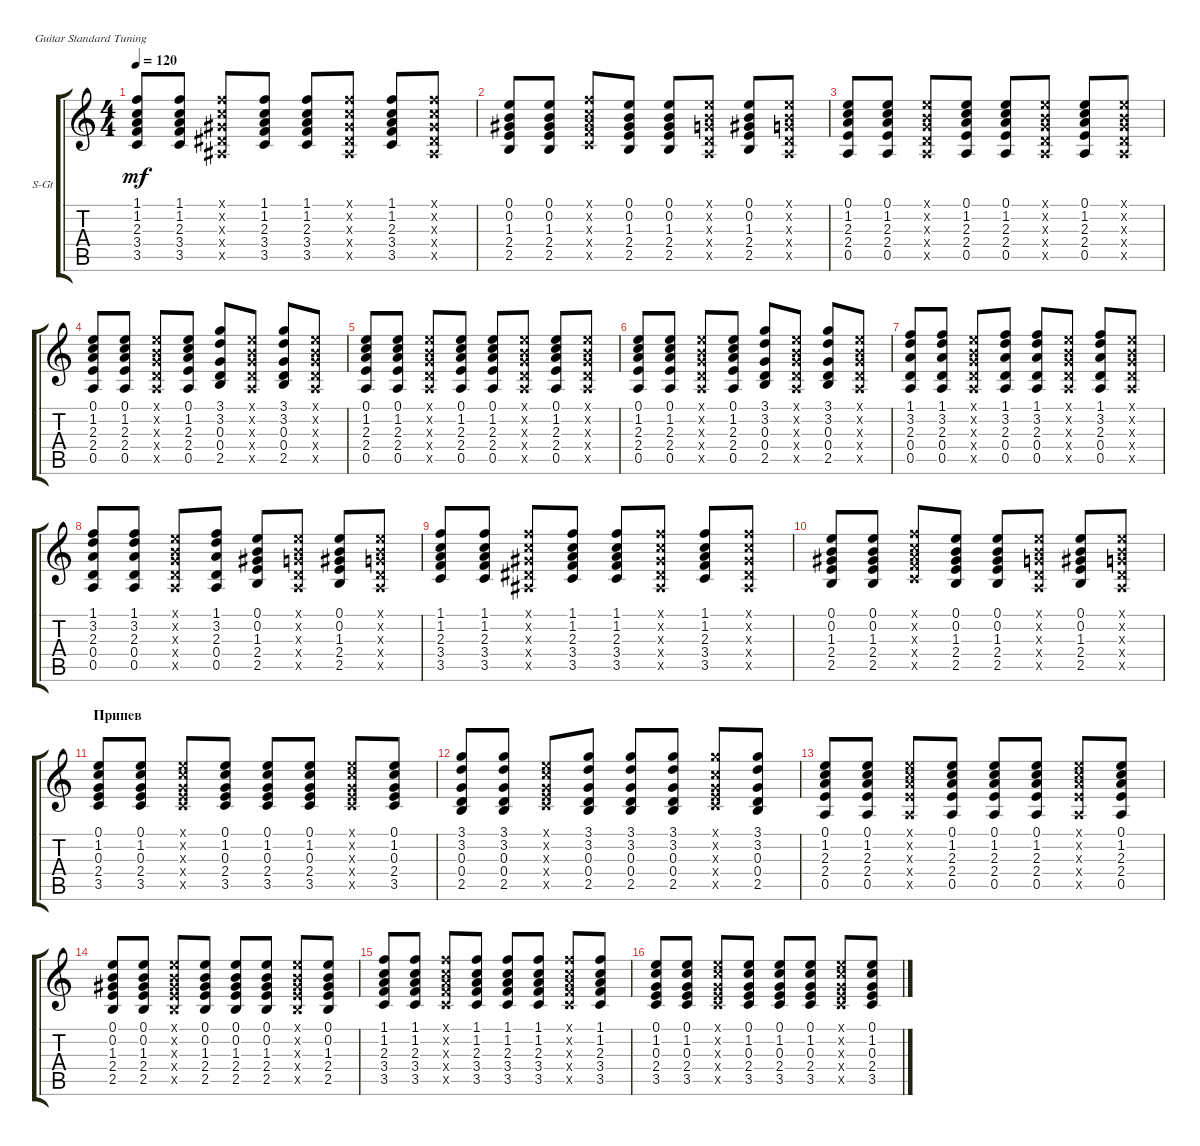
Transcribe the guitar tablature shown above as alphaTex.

\defaultSystemsLayout 4
\bracketExtendMode groupsimilarinstruments
\firstSystemTrackNameOrientation horizontal
\otherSystemsTrackNameOrientation horizontal
\track ("В. Бутусов (Ритм)" "S-Gt") {instrument acousticguitarsteel}
\staff {score tabs}
\tuning (E4 B3 G3 D3 A2 E2)
\ts (4 4)
\tempo 120
\clef g2
\ks c
(3.5 3.4 2.3 1.2 1.1).8{dy mf} (3.5 3.4 2.3 1.2 1.1).8 (1.5{x} 1.3{x} 1.4{x} 1.2{x} 1.1{x}).8 (3.5 3.4 2.3 1.2 1.1).8 (3.5 3.4 2.3 1.2 1.1).8 (1.5{x} 1.3{x} 1.4{x} 1.2{x} 1.1{x}).8 (3.5 3.4 2.3 1.2 1.1).8 (1.5{x} 1.3{x} 1.4{x} 1.2{x} 1.1{x}).8 |
(2.5 2.4 1.3 0.2 0.1).8 (2.5 2.4 1.3 0.2 0.1).8 (3.5{x} 3.4{x} 2.3{x} 1.2{x} 1.1{x}).8 (2.5 2.4 1.3 0.2 0.1).8 (2.5 2.4 1.3 0.2 0.1).8 (0.5{x} 0.3{x} 0.4{x} 0.2{x} 0.1{x}).8 (2.5 2.4 1.3 0.2 0.1).8 (0.5{x} 0.3{x} 0.4{x} 0.2{x} 0.1{x}).8 |
(0.5 2.4 2.3 1.2 0.1).8 (0.5 2.4 2.3 1.2 0.1).8 (0.5{x} 0.3{x} 0.4{x} 0.2{x} 0.1{x}).8 (0.5 2.4 2.3 1.2 0.1).8 (0.5 2.4 2.3 1.2 0.1).8 (0.5{x} 0.3{x} 0.4{x} 0.2{x} 0.1{x}).8 (0.5 2.4 2.3 1.2 0.1).8 (0.5{x} 0.3{x} 0.4{x} 0.2{x} 0.1{x}).8 |
(0.5 2.4 2.3 1.2 0.1).8 (0.5 2.4 2.3 1.2 0.1).8 (0.5{x} 0.3{x} 0.4{x} 0.2{x} 0.1{x}).8 (0.5 2.4 2.3 1.2 0.1).8 (2.5 0.4 0.3 3.2 3.1).8 (0.5{x} 0.3{x} 0.4{x} 0.2{x} 0.1{x}).8 (2.5 0.4 0.3 3.2 3.1).8 (0.5{x} 0.3{x} 0.4{x} 0.2{x} 0.1{x}).8 |
(0.5 2.4 2.3 1.2 0.1).8 (0.5 2.4 2.3 1.2 0.1).8 (0.5{x} 0.3{x} 0.4{x} 0.2{x} 0.1{x}).8 (0.5 2.4 2.3 1.2 0.1).8 (0.5 2.4 2.3 1.2 0.1).8 (0.5{x} 0.3{x} 0.4{x} 0.2{x} 0.1{x}).8 (0.5 2.4 2.3 1.2 0.1).8 (0.5{x} 0.3{x} 0.4{x} 0.2{x} 0.1{x}).8 |
(0.5 2.4 2.3 1.2 0.1).8 (0.5 2.4 2.3 1.2 0.1).8 (0.5{x} 0.3{x} 0.4{x} 0.2{x} 0.1{x}).8 (0.5 2.4 2.3 1.2 0.1).8 (2.5 0.4 0.3 3.2 3.1).8 (0.5{x} 0.3{x} 0.4{x} 0.2{x} 0.1{x}).8 (2.5 0.4 0.3 3.2 3.1).8 (0.5{x} 0.3{x} 0.4{x} 0.2{x} 0.1{x}).8 |
(0.5 0.4 2.3 3.2 1.1).8 (0.5 0.4 2.3 3.2 1.1).8 (0.5{x} 0.3{x} 0.4{x} 0.2{x} 0.1{x}).8 (0.5 0.4 2.3 3.2 1.1).8 (0.5 0.4 2.3 3.2 1.1).8 (0.5{x} 0.3{x} 0.4{x} 0.2{x} 0.1{x}).8 (0.5 0.4 2.3 3.2 1.1).8 (0.5{x} 0.3{x} 0.4{x} 0.2{x} 0.1{x}).8 |
(0.5 0.4 2.3 3.2 1.1).8 (0.5 0.4 2.3 3.2 1.1).8 (0.5{x} 0.3{x} 0.4{x} 0.2{x} 0.1{x}).8 (0.5 0.4 2.3 3.2 1.1).8 (2.5 2.4 1.3 0.2 0.1).8 (0.5{x} 0.3{x} 0.4{x} 0.2{x} 0.1{x}).8 (2.5 2.4 1.3 0.2 0.1).8 (0.5{x} 0.3{x} 0.4{x} 0.2{x} 0.1{x}).8 |
(3.5 3.4 2.3 1.2 1.1).8 (3.5 3.4 2.3 1.2 1.1).8 (1.5{x} 1.3{x} 1.4{x} 1.2{x} 1.1{x}).8 (3.5 3.4 2.3 1.2 1.1).8 (3.5 3.4 2.3 1.2 1.1).8 (1.5{x} 1.3{x} 1.4{x} 1.2{x} 1.1{x}).8 (3.5 3.4 2.3 1.2 1.1).8 (1.5{x} 1.3{x} 1.4{x} 1.2{x} 1.1{x}).8 |
(2.5 2.4 1.3 0.2 0.1).8 (2.5 2.4 1.3 0.2 0.1).8 (3.5{x} 3.4{x} 2.3{x} 1.2{x} 1.1{x}).8 (2.5 2.4 1.3 0.2 0.1).8 (2.5 2.4 1.3 0.2 0.1).8 (0.5{x} 0.3{x} 0.4{x} 0.2{x} 0.1{x}).8 (2.5 2.4 1.3 0.2 0.1).8 (0.5{x} 0.3{x} 0.4{x} 0.2{x} 0.1{x}).8 |
\section ("" "Припев")
(0.1 1.2 0.3 2.4 3.5).8 (0.1 1.2 0.3 2.4 3.5).8 (0.1{x} 1.2{x} 0.3{x} 2.4{x} 3.5{x}).8 (0.1 1.2 0.3 2.4 3.5).8 (0.1 1.2 0.3 2.4 3.5).8 (0.1 1.2 0.3 2.4 3.5).8 (0.1{x} 1.2{x} 0.3{x} 2.4{x} 3.5{x}).8 (0.1 1.2 0.3 2.4 3.5).8 |
(3.1 3.2 0.3 0.4 2.5).8 (3.1 3.2 0.3 0.4 2.5).8 (0.1{x} 1.2{x} 0.3{x} 2.4{x} 3.5{x}).8 (3.1 3.2 0.3 0.4 2.5).8 (3.1 3.2 0.3 0.4 2.5).8 (3.1 3.2 0.3 0.4 2.5).8 (3.1{x} 1.2{x} 0.3{x} 2.4{x} 3.5{x}).8 (3.1 3.2 0.3 0.4 2.5).8 |
(0.5 2.4 2.3 1.2 0.1).8 (0.5 2.4 2.3 1.2 0.1).8 (0.5{x} 2.4{x} 2.3{x} 1.2{x} 0.1{x}).8 (0.5 2.4 2.3 1.2 0.1).8 (0.5 2.4 2.3 1.2 0.1).8 (0.5 2.4 2.3 1.2 0.1).8 (0.5{x} 2.4{x} 2.3{x} 1.2{x} 0.1{x}).8 (0.5 2.4 2.3 1.2 0.1).8 |
(2.5 2.4 1.3 0.2 0.1).8 (2.5 2.4 1.3 0.2 0.1).8 (2.5{x} 2.4{x} 1.3{x} 0.2{x} 0.1{x}).8 (2.5 2.4 1.3 0.2 0.1).8 (2.5 2.4 1.3 0.2 0.1).8 (2.5 2.4 1.3 0.2 0.1).8 (2.5{x} 2.4{x} 1.3{x} 0.2{x} 0.1{x}).8 (2.5 2.4 1.3 0.2 0.1).8 |
(3.5 3.4 2.3 1.2 1.1).8 (3.5 3.4 2.3 1.2 1.1).8 (3.5{x} 3.4{x} 2.3{x} 1.2{x} 1.1{x}).8 (3.5 3.4 2.3 1.2 1.1).8 (3.5 3.4 2.3 1.2 1.1).8 (3.5 3.4 2.3 1.2 1.1).8 (3.5{x} 3.4{x} 2.3{x} 1.2{x} 1.1{x}).8 (3.5 3.4 2.3 1.2 1.1).8 |
(0.1 1.2 0.3 2.4 3.5).8 (0.1 1.2 0.3 2.4 3.5).8 (0.1{x} 1.2{x} 0.3{x} 2.4{x} 3.5{x}).8 (0.1 1.2 0.3 2.4 3.5).8 (0.1 1.2 0.3 2.4 3.5).8 (0.1 1.2 0.3 2.4 3.5).8 (0.1{x} 1.2{x} 0.3{x} 2.4{x} 3.5{x}).8 (0.1 1.2 0.3 2.4 3.5).8
